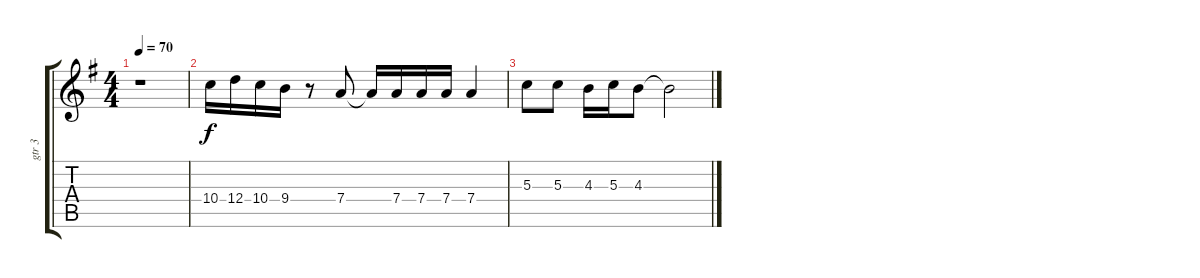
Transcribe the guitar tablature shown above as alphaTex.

\track ("gtr 3" "gtr 3") {instrument distortionguitar}
\staff {score tabs}
\tuning (E4 B3 G3 D3 A2 E2) {hide}
\ts (4 4)
\tempo 70
\clef g2
\ks g
r.1{dy f} |
10.4.16 12.4.16 10.4.16 9.4.16 r.8 7.4.8 7.4{t}.16 7.4.16 7.4.16 7.4.16 7.4.4 |
5.3.8 5.3.8 4.3.16 5.3.16 4.3.8 4.3{t}.2
